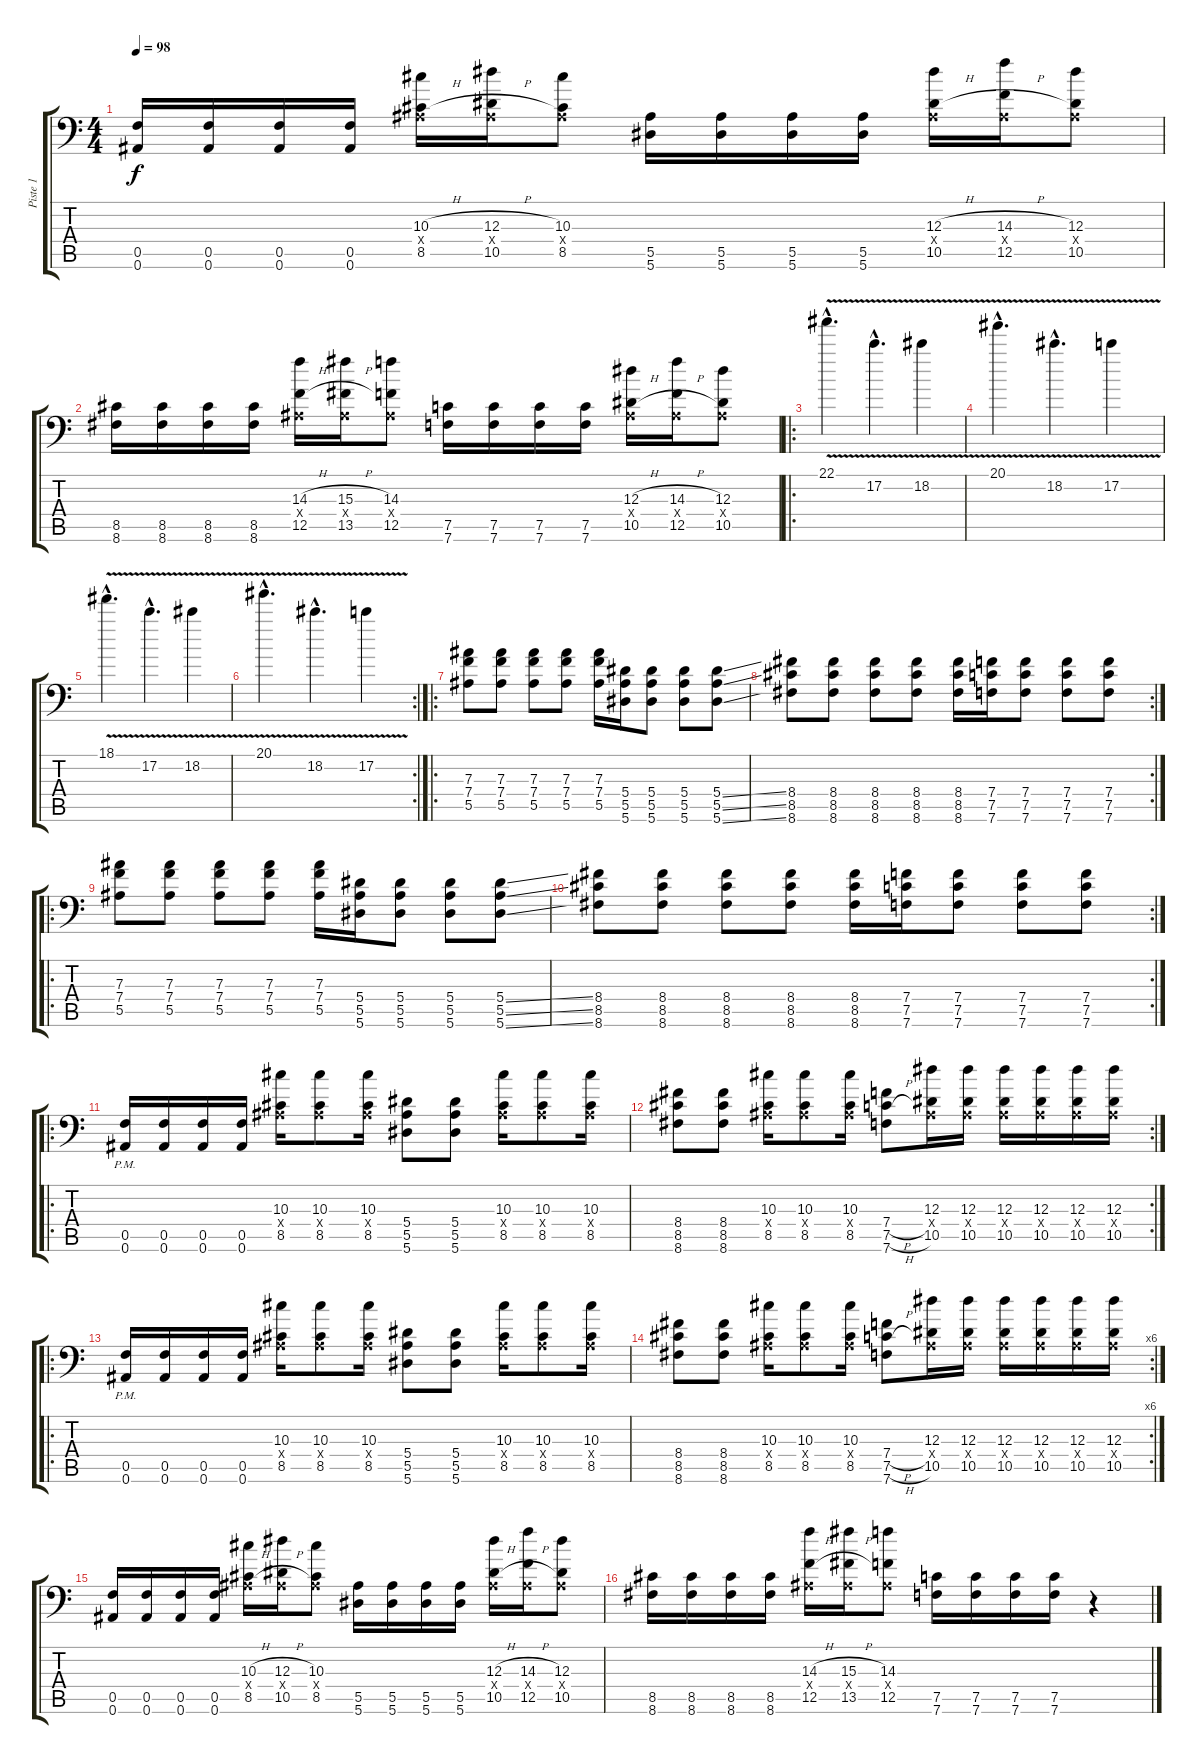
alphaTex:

\track ("Piste 1" "Piste 1") {instrument distortionguitar}
\staff {score tabs}
\tuning (C4 G3 Eb3 Bb2 F2 Bb1) {hide}
\ts (4 4)
\tempo 98
\clef f4
\ks c
(0.5 0.6).16{dy f} (0.5 0.6).16 (0.5 0.6).16 (0.5 0.6).16 (10.3{h} 0.4{x} 8.5{h}).16 (12.3{h} 0.4{x} 10.5{h}).16 (10.3 0.4{x} 8.5).8 (5.5 5.6).16 (5.5 5.6).16 (5.5 5.6).16 (5.5 5.6).16 (12.3{h} 0.4{x} 10.5{h}).16 (14.3{h} 0.4{x} 12.5{h}).16 (12.3 0.4{x} 10.5).8 |
(8.5 8.6).16 (8.5 8.6).16 (8.5 8.6).16 (8.5 8.6).16 (14.3{h} 0.4{x} 12.5{h}).16 (15.3{h} 0.4{x} 13.5{h}).16 (14.3 0.4{x} 12.5).8 (7.5 7.6).16 (7.5 7.6).16 (7.5 7.6).16 (7.5 7.6).16 (12.3{h} 0.4{x} 10.5{h}).16 (14.3{h} 0.4{x} 12.5{h}).16 (12.3 0.4{x} 10.5).8 |
\ro
22.1{v hac}.4{d} 17.2{v hac}.4{d} 18.2{v}.4 |
20.1{v hac}.4{d} 18.2{v hac}.4{d} 17.2{v}.4 |
18.1{v hac}.4{d} 17.2{v hac}.4{d} 18.2{v}.4 |
\rc 2
20.1{v hac}.4{d} 18.2{v hac}.4{d} 17.2{v}.4 |
\ro
(7.3 7.4 5.5).8{volume 9} (7.3 7.4 5.5).8 (7.3 7.4 5.5).8 (7.3 7.4 5.5).8 (7.3 7.4 5.5).16 (5.4 5.5 5.6).16 (5.4 5.5 5.6).8 (5.4 5.5 5.6).8 (5.4{ss} 5.5{ss} 5.6{ss}).8 |
\rc 2
(8.4 8.5 8.6).8 (8.4 8.5 8.6).8 (8.4 8.5 8.6).8 (8.4 8.5 8.6).8 (8.4 8.5 8.6).16 (7.4 7.5 7.6).16 (7.4 7.5 7.6).8 (7.4 7.5 7.6).8 (7.4 7.5 7.6).8 |
\ro
(7.3 7.4 5.5).8{volume 9} (7.3 7.4 5.5).8 (7.3 7.4 5.5).8 (7.3 7.4 5.5).8 (7.3 7.4 5.5).16 (5.4 5.5 5.6).16 (5.4 5.5 5.6).8 (5.4 5.5 5.6).8 (5.4{ss} 5.5{ss} 5.6{ss}).8 |
\rc 2
(8.4 8.5 8.6).8 (8.4 8.5 8.6).8 (8.4 8.5 8.6).8 (8.4 8.5 8.6).8 (8.4 8.5 8.6).16 (7.4 7.5 7.6).16 (7.4 7.5 7.6).8 (7.4 7.5 7.6).8 (7.4 7.5 7.6).8 |
\ro
(0.5{pm} 0.6).16{volume 13 instrument distortionguitar} (0.5 0.6).16 (0.5 0.6).16 (0.5 0.6).16 (10.3 0.4{x} 8.5).16 (10.3 0.4{x} 8.5).8 (10.3 0.4{x} 8.5).16 (5.4 5.5 5.6).8 (5.4 5.5 5.6).8 (10.3 0.4{x} 8.5).16 (10.3 0.4{x} 8.5).8 (10.3 0.4{x} 8.5).16 |
\rc 2
(8.4 8.5 8.6).8 (8.4 8.5 8.6).8 (10.3 0.4{x} 8.5).16 (10.3 0.4{x} 8.5).8 (10.3 0.4{x} 8.5).16 (7.4{h} 7.5{h} 7.6).8 (12.3 0.4{x} 10.5).16 (12.3 0.4{x} 10.5).16 (12.3 0.4{x} 10.5).16 (12.3 0.4{x} 10.5).16 (12.3 0.4{x} 10.5).16 (12.3 0.4{x} 10.5).16 |
\ro
(0.5{pm} 0.6).16{volume 13 instrument distortionguitar} (0.5 0.6).16 (0.5 0.6).16 (0.5 0.6).16 (10.3 0.4{x} 8.5).16 (10.3 0.4{x} 8.5).8 (10.3 0.4{x} 8.5).16 (5.4 5.5 5.6).8 (5.4 5.5 5.6).8 (10.3 0.4{x} 8.5).16 (10.3 0.4{x} 8.5).8 (10.3 0.4{x} 8.5).16 |
\rc 6
(8.4 8.5 8.6).8 (8.4 8.5 8.6).8 (10.3 0.4{x} 8.5).16 (10.3 0.4{x} 8.5).8 (10.3 0.4{x} 8.5).16 (7.4{h} 7.5{h} 7.6).8 (12.3 0.4{x} 10.5).16 (12.3 0.4{x} 10.5).16 (12.3 0.4{x} 10.5).16 (12.3 0.4{x} 10.5).16 (12.3 0.4{x} 10.5).16 (12.3 0.4{x} 10.5).16 |
(0.5 0.6).16 (0.5 0.6).16 (0.5 0.6).16 (0.5 0.6).16 (10.3{h} 0.4{x} 8.5{h}).16 (12.3{h} 0.4{x} 10.5{h}).16 (10.3 0.4{x} 8.5).8 (5.5 5.6).16 (5.5 5.6).16 (5.5 5.6).16 (5.5 5.6).16 (12.3{h} 0.4{x} 10.5{h}).16 (14.3{h} 0.4{x} 12.5{h}).16 (12.3 0.4{x} 10.5).8 |
(8.5 8.6).16 (8.5 8.6).16 (8.5 8.6).16 (8.5 8.6).16 (14.3{h} 0.4{x} 12.5{h}).16 (15.3{h} 0.4{x} 13.5{h}).16 (14.3 0.4{x} 12.5).8 (7.5 7.6).16 (7.5 7.6).16 (7.5 7.6).16 (7.5 7.6).16 r.4
